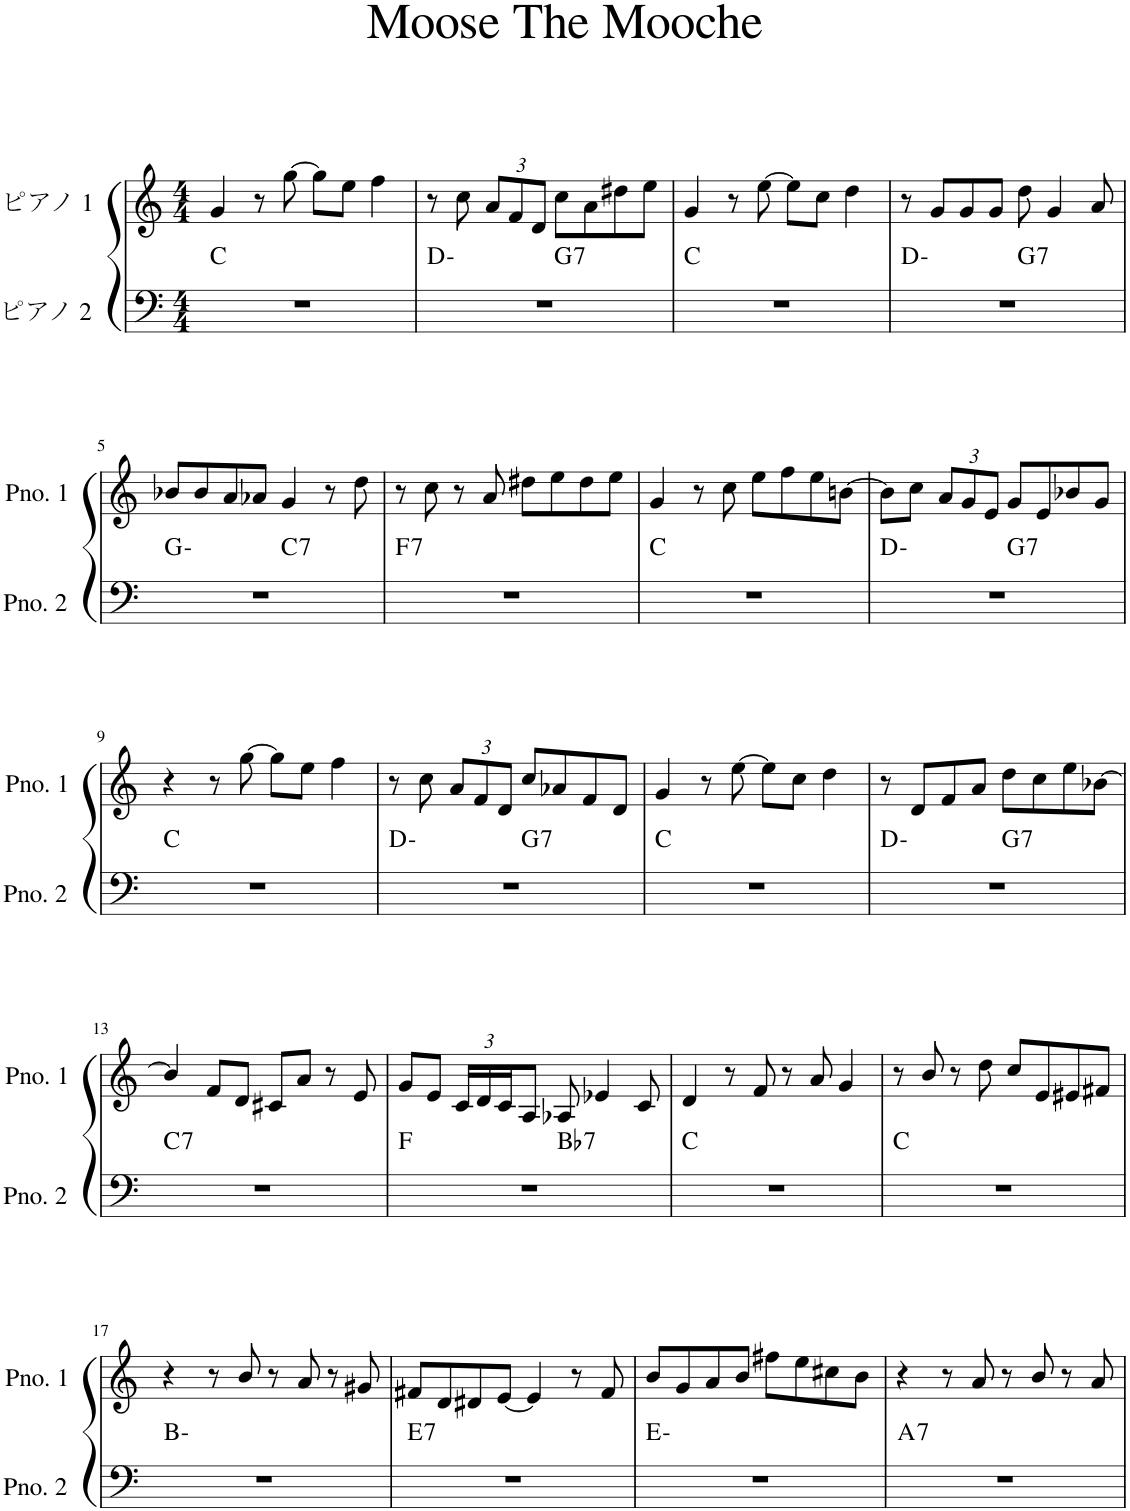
**kern	**harte	**kern
*part2	*part2	*part1
*staff2	*	*staff1
*I"ピアノ 2	*	*I"ピアノ 1
*clefF4	*	*clefG2
*k[]	*	*k[]
*M4/4	*	*M4/4
=1	=1	=1
1r	C:maj	4g/
.	.	8r
.	.	[8gg\
.	.	8gg\L]
.	.	8ee\J
.	.	4ff\
=2	=2	=2
*^	*	*
1r	2ryy	D:min	8r
.	.	.	8cc\
*	*	*	*Xbrackettup
.	.	.	12a/L
.	.	.	12f/
.	.	.	12d/J
!	!	!LO:H:kt=7	!
.	2ryy	G:7	8cc\L
.	.	.	8a\
.	.	.	8dd#X\
.	.	.	8ee\J
*v	*v	*	*
=3	=3	=3
1r	C:maj	4g/
.	.	8r
.	.	[8ee\
.	.	8ee\L]
.	.	8cc\J
.	.	4dd\
=4	=4	=4
*^	*	*
1r	2ryy	D:min	8r
.	.	.	8g/L
.	.	.	8g/
.	.	.	8g/J
!	!	!LO:H:kt=7	!
.	2ryy	G:7	8dd\
.	.	.	4g/
.	.	.	8a/
!!LO:LB:g=z
=5	=5	=5	=5
1r	2ryy	G:min	8b-X/L
.	.	.	8b-/
.	.	.	8a/
.	.	.	8a-X/J
!	!	!LO:H:kt=7	!
.	2ryy	C:7	4g/
.	.	.	8r
.	.	.	8dd\
=6	=6	=6	=6
!	!	!LO:H:kt=7	!
*v	*v	*	*
1r	F:7	8r
.	.	8cc\
.	.	8r
.	.	8a/
.	.	8dd#X\L
.	.	8ee\
.	.	8dd#\
.	.	8ee\J
=7	=7	=7
1r	C:maj	4g/
.	.	8r
.	.	8cc\
.	.	8ee\L
.	.	8ff\
.	.	8ee\
.	.	[8bn\J
=8	=8	=8
*^	*	*
1r	2ryy	D:min	8b\L]
.	.	.	8cc\J
.	.	.	12a/L
.	.	.	12g/
.	.	.	12e/J
!	!	!LO:H:kt=7	!
.	2ryy	G:7	8g/L
.	.	.	8e/
.	.	.	8b-X/
.	.	.	8g/J
*v	*v	*	*
!!LO:LB:g=z
=9	=9	=9
1r	C:maj	4r
.	.	8r
.	.	[8gg\
.	.	8gg\L]
.	.	8ee\J
.	.	4ff\
=10	=10	=10
*^	*	*
1r	2ryy	D:min	8r
.	.	.	8cc\
.	.	.	12a/L
.	.	.	12f/
.	.	.	12d/J
!	!	!LO:H:kt=7	!
.	2ryy	G:7	8cc/L
.	.	.	8a-X/
.	.	.	8f/
.	.	.	8d/J
*v	*v	*	*
=11	=11	=11
1r	C:maj	4g/
.	.	8r
.	.	[8ee\
.	.	8ee\L]
.	.	8cc\J
.	.	4dd\
=12	=12	=12
*^	*	*
1r	2ryy	D:min	8r
.	.	.	8d/L
.	.	.	8f/
.	.	.	8a/J
!	!	!LO:H:kt=7	!
.	2ryy	G:7	8dd\L
.	.	.	8cc\
.	.	.	8ee\
.	.	.	[8b-X\J
!!LO:LB:g=z
=13	=13	=13	=13
!	!	!LO:H:kt=7	!
*v	*v	*	*
1r	C:7	4b-/]
.	.	8f/L
.	.	8d/J
.	.	8c#X/L
.	.	8a/J
.	.	8r
.	.	8e/
=14	=14	=14
*^	*	*
1r	2ryy	F:maj	8g/L
.	.	.	8e/J
.	.	.	24c/LL
.	.	.	24d/
.	.	.	24c/J
.	.	.	8A/J
!	!	!LO:H:kt=7	!
.	2ryy	Bb:7	8A-X/
.	.	.	4e-X/
.	.	.	8c/
*v	*v	*	*
=15	=15	=15
1r	C:maj	4d/
.	.	8r
.	.	8f/
.	.	8r
.	.	8a/
.	.	4g/
=16	=16	=16
1r	C:maj	8r
.	.	8b/
.	.	8r
.	.	8dd\
.	.	8cc/L
.	.	8e/
.	.	8e#X/
.	.	8f#X/J
!!LO:LB:g=z
=17	=17	=17
1r	B:min	4r
.	.	8r
.	.	8b/
.	.	8r
.	.	8a/
.	.	8r
.	.	8g#X/
=18	=18	=18
!	!LO:H:kt=7	!
1r	E:7	8f#X/L
.	.	8d/
.	.	8d#X/
.	.	[8e/J
.	.	4e/]
.	.	8r
.	.	8f#/
=19	=19	=19
1r	E:min	8b/L
.	.	8g/
.	.	8a/
.	.	8b/J
.	.	8ff#X\L
.	.	8ee\
.	.	8cc#X\
.	.	8b\J
=20	=20	=20
!	!LO:H:kt=7	!
1r	A:7	4r
.	.	8r
.	.	8a/
.	.	8r
.	.	8b/
.	.	8r
.	.	8a/
=	=	=
*-	*-	*-
